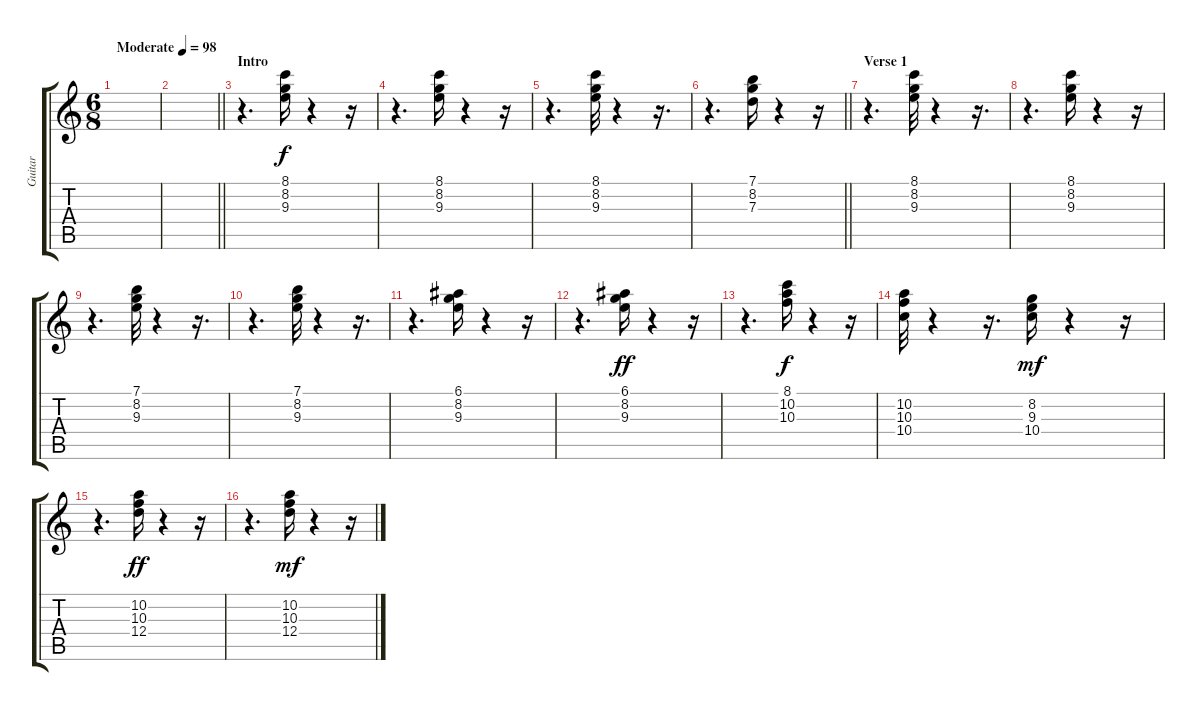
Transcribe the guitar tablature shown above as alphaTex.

\track ("Guitar" "Guitar") {instrument electricguitarclean}
\staff {score tabs}
\tuning (E4 B3 G3 D3 A2 E2) {hide}
\ts (6 8)
\tempo (98 "Moderate")
\clef g2
\ks c
|
\barLineRight lightlight
|
\section ("" "Intro")
r.4{d} (8.1 8.2 9.3).16 r.4 r.16 |
r.4{d} (8.1 8.2 9.3).16 r.4 r.16 |
r.4{d} (8.1 8.2 9.3).32 r.4 r.16{d} |
\barLineRight lightlight
r.4{d} (7.1 8.2 7.3).16 r.4 r.16 |
\section ("" "Verse 1")
r.4{d} (8.1 8.2 9.3).32 r.4 r.16{d} |
r.4{d} (8.1 8.2 9.3).16 r.4 r.16 |
r.4{d} (7.1 8.2 9.3).32 r.4 r.16{d} |
r.4{d} (7.1 8.2 9.3).32 r.4 r.16{d} |
r.4{d} (6.1 8.2 9.3).16 r.4 r.16 |
r.4{d} (6.1 8.2 9.3).16{dy ff} r.4 r.16 |
r.4{d} (8.1 10.2 10.3).16{dy f} r.4 r.16 |
(10.2 10.3 10.4).32 r.4 r.16{d} (8.2 9.3 10.4).16{dy mf} r.4 r.16 |
r.4{d} (10.2 10.3 12.4).16{dy ff} r.4 r.16 |
r.4{d} (10.2 10.3 12.4).16{dy mf} r.4 r.16
